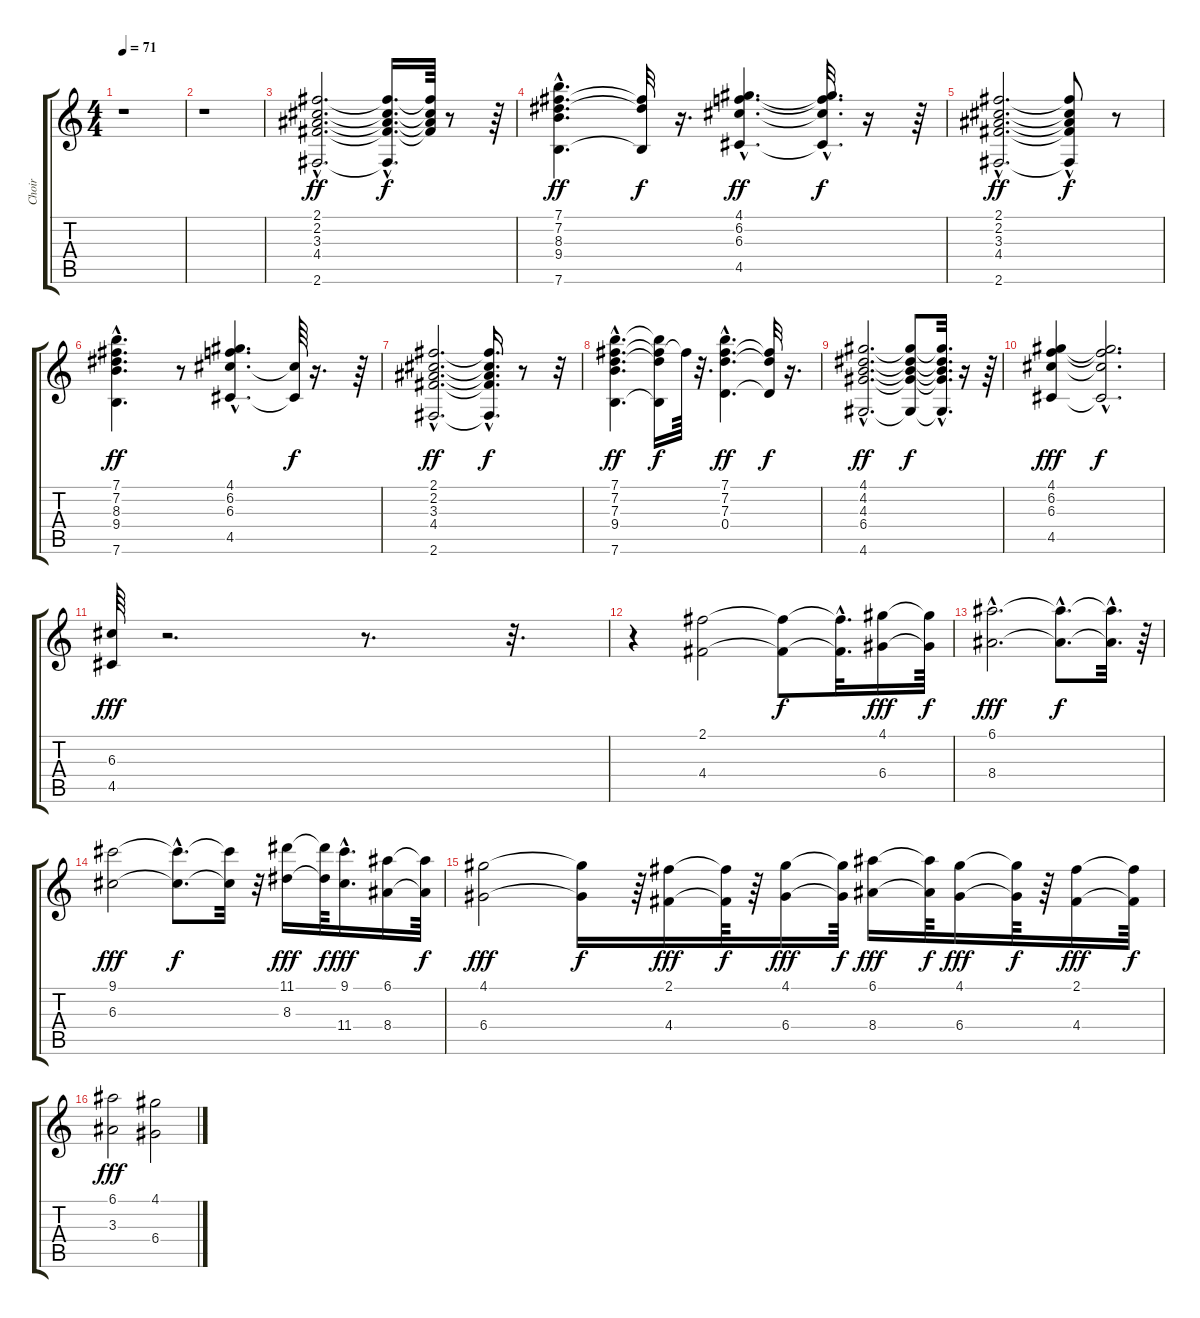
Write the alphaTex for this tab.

\track ("Choir               " "Choir     ") {instrument acousticbass}
\staff {score tabs}
\tuning (E4 B3 G3 D3 A2 E2) {hide}
\ts (4 4)
\tempo 71
\clef g2
\ks c
r.1{dy ff instrument acousticbass} |
r.1 |
(2.1{hac} 2.2{hac} 3.3{hac} 4.4{hac} 2.6{hac}).2{d} (2.1{hac t} 2.2{hac t} 3.3{hac t} 4.4{hac t} 2.6{hac t}).16{d dy f} (2.1{t} 2.2{t} 3.3{t} 4.4{t}).64 r.8 r.64 |
(7.1{hac} 7.2{hac} 8.3{hac} 9.4{hac} 7.6{hac}).4{d dy ff} (7.2{t} 8.3{t} 7.6{t}).32{dy f} r.16{d} (4.1{hac} 6.2{hac} 6.3{hac} 4.5{hac}).4{d dy ff} (4.1{t} 6.2{hac t} 6.3{hac t} 4.5{hac t}).32{d dy f} r.16 r.64 |
(2.1{hac} 2.2{hac} 3.3{hac} 4.4{hac} 2.6{hac}).2{d dy ff} (2.1{t} 2.2{t} 3.3{hac t} 4.4{t} 2.6{t}).8{dy f} r.8 |
(7.1 7.2{hac} 8.3{hac} 9.4 7.6{hac}).4{d dy ff} r.8 (4.1{hac} 6.2{hac} 6.3{hac} 4.5{hac}).4{d} (6.3{t} 4.5{t}).64{dy f} r.16{d} r.64 |
(2.1{hac} 2.2{hac} 3.3{hac} 4.4{hac} 2.6{hac}).2{d dy ff} (2.1{t} 2.2{t} 3.3{hac t} 4.4{hac t} 2.6{hac t}).16{d dy f} r.8 r.32 |
(7.1{hac} 7.2{hac} 7.3{hac} 9.4 7.6{hac}).4{d dy ff} (7.1{t} 7.2{t} 7.3{t} 7.6{t}).16{dy f} 7.2{t}.64 r.32{d} (7.1{hac} 7.2{hac} 7.3{hac} 0.4{hac}).4{d dy ff} (7.2{t} 7.3{t} 0.4{t}).32{dy f} r.16{d} |
(4.1{hac} 4.2{hac} 4.3{hac} 6.4{hac} 4.6{hac}).2{d dy ff} (4.1{t} 4.2{t} 4.3{t} 6.4{t} 4.6{t}).8{dy f} (4.1{t} 4.2{hac t} 4.3{t} 6.4{t} 4.6{t}).32{d} r.16 r.64 |
(4.1 6.2 6.3 4.5).4{dy fff} (4.1{hac t} 6.2{hac t} 6.3{hac t} 4.5{hac t}).2{d dy f} |
(6.3 4.5).64{dy fff} r.2{d} r.8{d} r.32{d} |
r.4 (2.1 4.4).2 (2.1{t} 4.4{t}).8{dy f} (2.1{hac t} 4.4{hac t}).32{d} (4.1 6.4).16{dy fff} (4.1{t} 6.4{t}).64{dy f} |
(6.1{hac} 8.4{hac}).2{d dy fff} (6.1{hac t} 8.4{hac t}).8{d dy f} (6.1{hac t} 8.4{hac t}).32{d} r.64 |
(9.1 6.3).2{dy fff} (9.1{hac t} 6.3{hac t}).8{d dy f} (9.1{t} 6.3{t}).32 r.32 (11.1 8.3).16{dy fff} (11.1{t} 8.3{t}).64{dy f} (9.1{hac} 11.4{hac}).16{d dy fff} (6.1 8.4).16 (6.1{t} 8.4{t}).64{dy f} |
(4.1 6.4).2{dy fff} (4.1{t} 6.4{t}).16{dy f} r.64 (2.1 4.4).16{dy fff} (2.1{t} 4.4{t}).64{dy f} r.64 (4.1 6.4).16{dy fff} (4.1{t} 6.4{t}).64{dy f} (6.1 8.4).16{dy fff} (6.1{t} 8.4{t}).64{dy f} (4.1 6.4).16{dy fff} (4.1{t} 6.4{t}).64{dy f} r.64 (2.1 4.4).16{dy fff} (2.1{t} 4.4{t}).64{dy f} |
(6.1 3.3).2{dy fff} (4.1 6.4).2
